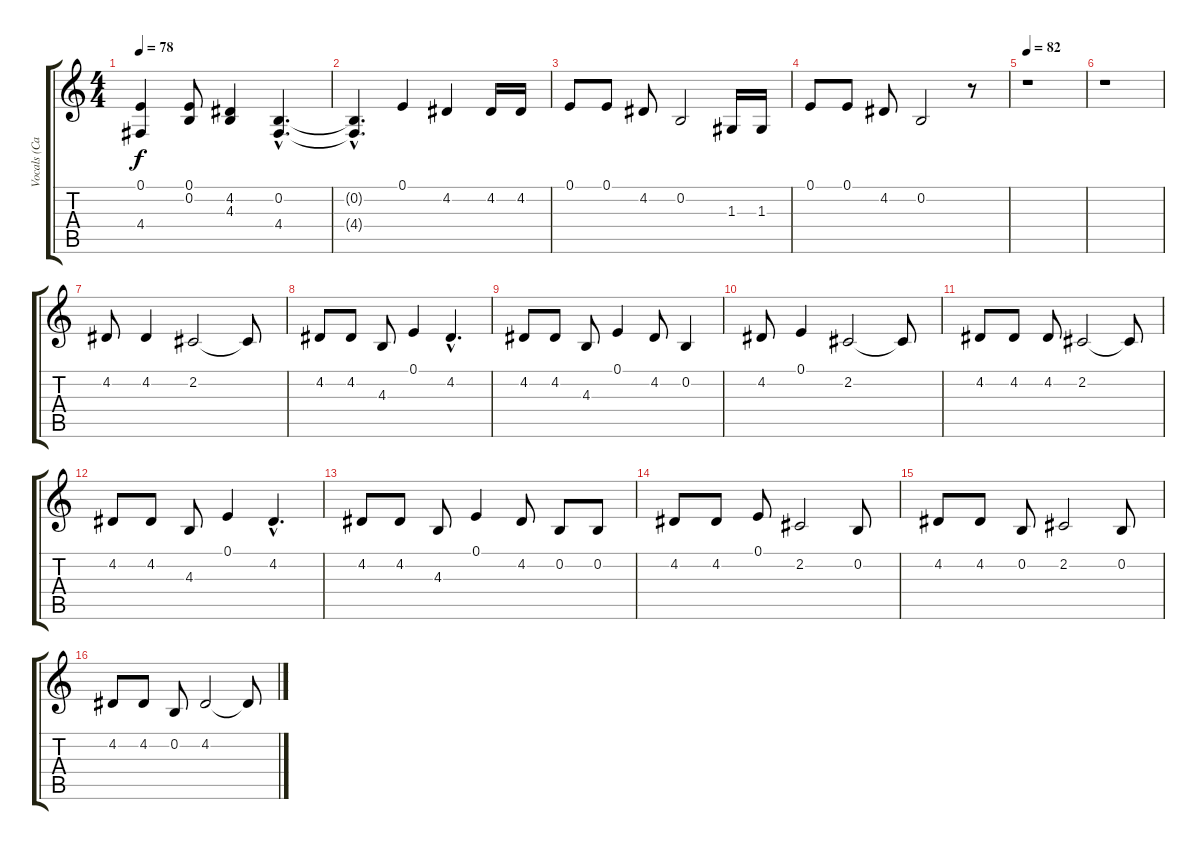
\track ("Vocals (Carrie)" "Vocals (Ca") {instrument brightacousticpiano}
\staff {score tabs}
\tuning (E4 B3 G3 D3 A2 E2) {hide}
\ts (4 4)
\tempo 78
\clef g2
\ks c
(0.1 4.4).4{dy f} (0.1 0.2).8 (4.2 4.3).4 (0.2{hac} 4.4{hac}).4{d} |
(0.2{hac t} 4.4{hac t}).4{d} 0.1.4 4.2.4 4.2.16 4.2.16 |
0.1.8 0.1.8 4.2.8 0.2.2 1.3.16 1.3.16 |
0.1.8 0.1.8 4.2.8 0.2.2 r.8 |
\tempo 82
r.1 |
r.1 |
4.2.8 4.2.4 2.2.2 2.2{t}.8 |
4.2.8 4.2.8 4.3.8 0.1.4 4.2{hac}.4{d} |
4.2.8 4.2.8 4.3.8 0.1.4 4.2.8 0.2.4 |
4.2.8 0.1.4 2.2.2 2.2{t}.8 |
4.2.8 4.2.8 4.2.8 2.2.2 2.2{t}.8 |
4.2.8 4.2.8 4.3.8 0.1.4 4.2{hac}.4{d} |
4.2.8 4.2.8 4.3.8 0.1.4 4.2.8 0.2.8 0.2.8 |
4.2.8 4.2.8 0.1.8 2.2.2 0.2.8 |
4.2.8 4.2.8 0.2.8 2.2.2 0.2.8 |
4.2.8 4.2.8 0.2.8 4.2.2 4.2{t}.8
